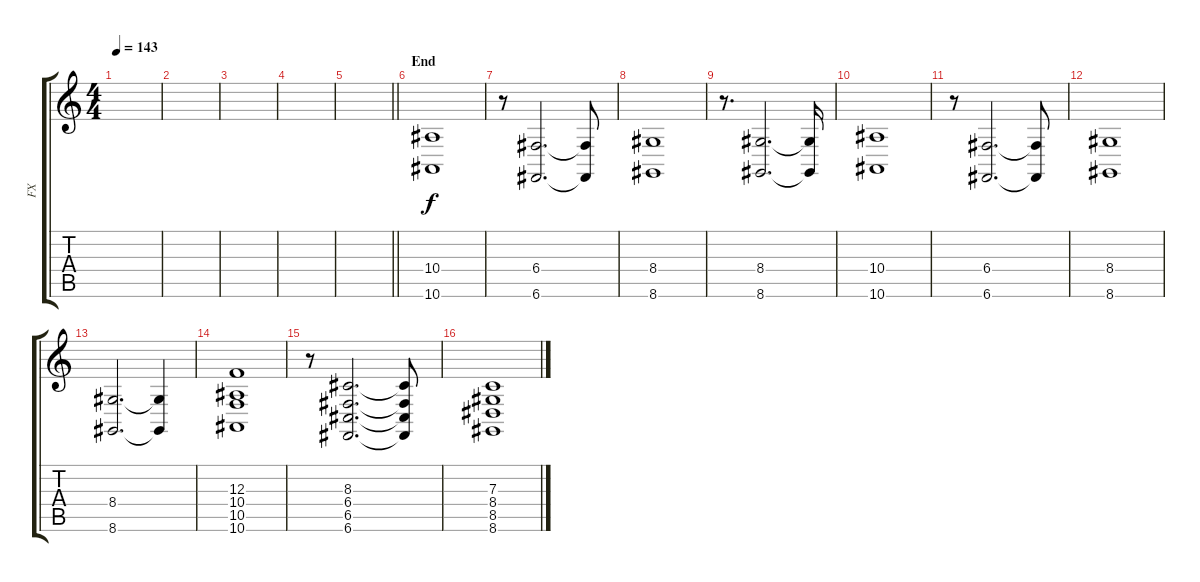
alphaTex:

\track ("FX" "FX") {instrument drawbarorgan}
\staff {score tabs}
\tuning (D4 A3 F3 C3 G2 C2) {hide}
\ts (4 4)
\tempo 143
\clef g2
\ks c
|
|
|
|
\barLineRight lightlight
|
\section ("" "End")
(10.4 10.6).1{dy f volume 9 instrument stringensemble1} |
r.8 (6.4 6.6).2{d} (6.4{t} 6.6{t}).8 |
(8.4 8.6).1 |
r.8{d} (8.4 8.6).2{d} (8.4{t} 8.6{t}).16 |
(10.4 10.6).1 |
r.8 (6.4 6.6).2{d} (6.4{t} 6.6{t}).8 |
(8.4 8.6).1 |
(8.4 8.6).2{d} (8.4{t} 8.6{t}).4 |
(12.3 10.4 10.5 10.6).1{volume 8} |
r.8 (8.3 6.4 6.5 6.6).2{d} (8.3{t} 6.4{t} 6.5{t} 6.6{t}).8 |
(7.3 8.4 8.5 8.6).1
